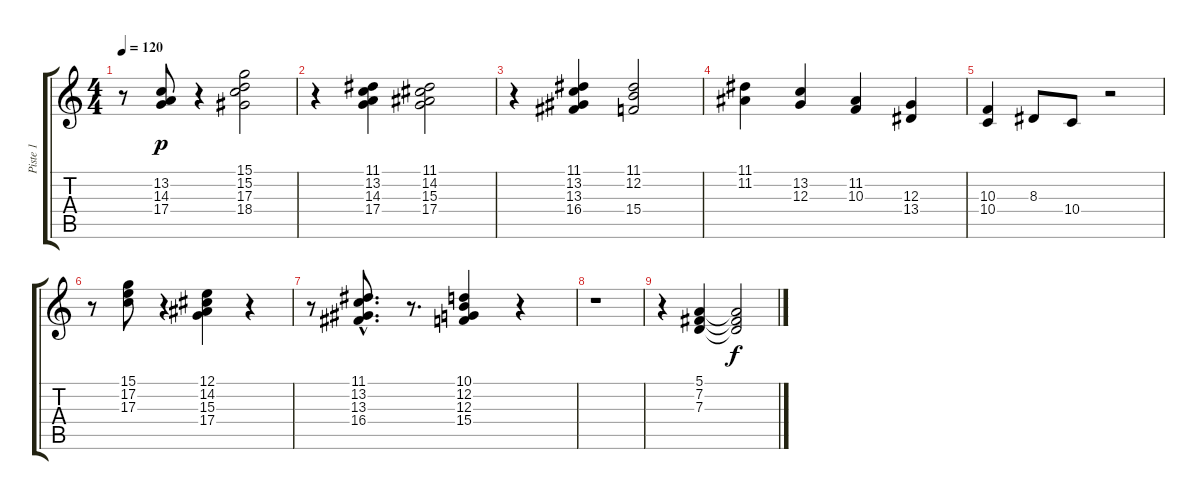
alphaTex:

\track ("Piste 1" "Piste 1") {instrument acousticgrandpiano}
\staff {score tabs}
\tuning (E4 B3 G3 D3 A2 E2) {hide}
\ts (4 4)
\tempo 120
\clef g2
\ks c
r.8{dy f} (13.2 14.3 17.4).8{dy p} r.4 (15.1 15.2 17.3 18.4).2 |
r.4 (11.1 13.2 14.3 17.4).4 (11.1 14.2 15.3 17.4).2 |
r.4 (11.1 13.2 13.3 16.4).4 (11.1 12.2 15.4).2 |
(11.1 11.2).4 (13.2 12.3).4 (11.2 10.3).4 (12.3 13.4).4 |
(10.3 10.4).4 8.3.8 10.4.8 r.2 |
r.8 (15.1 17.2 17.3).8 r.4 (12.1 14.2 15.3 17.4).4 r.4 |
r.8 (11.1{hac} 13.2{hac} 13.3{hac} 16.4{hac}).8{d} r.8{d} (10.1 12.2 12.3 15.4).4 r.4 |
r.1 |
r.4 (5.1 7.2 7.3).4 (5.1{t} 7.2{t} 7.3{t}).2{dy f}
